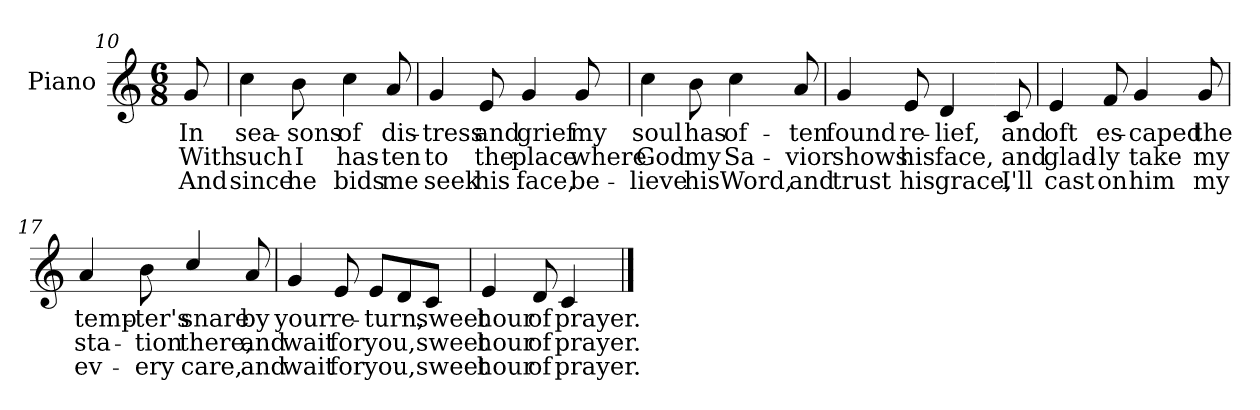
**kern	**text	**text	**text
*part1	*part1	*part1	*part1
*staff1	*staff1	*staff1	*staff1
*I"Piano	*	*	*
*I'Pno.	*	*	*
*clefG2	*	*	*
*k[]	*	*	*
*C:	*	*	*
*M6/8	*	*	*
=10	=10	=10	=10
!	!LO:LY:b:color=#000000	!LO:LY:b:color=#000000	!LO:LY:b:color=#000000
8gi/	In	With	And
=11	=11	=11	=11
!	!LO:LY:b:color=#000000	!LO:LY:b:color=#000000	!LO:LY:b:color=#000000
4cci\	sea-	such	since
!	!LO:LY:b:color=#000000	!LO:LY:b:color=#000000	!LO:LY:b:color=#000000
8bi\	-sons	I	he
!	!LO:LY:b:color=#000000	!LO:LY:b:color=#000000	!LO:LY:b:color=#000000
4cci\	of	has-	bids
!	!LO:LY:b:color=#000000	!LO:LY:b:color=#000000	!LO:LY:b:color=#000000
8ai/	dis-	-ten	me
!!LO:LB:g=z
=12	=12	=12	=12
!	!LO:LY:b:color=#000000	!LO:LY:b:color=#000000	!LO:LY:b:color=#000000
4gi/	-tress	to	seek
!	!LO:LY:b:color=#000000	!LO:LY:b:color=#000000	!LO:LY:b:color=#000000
8ei/	and	the	his
!	!LO:LY:b:color=#000000	!LO:LY:b:color=#000000	!LO:LY:b:color=#000000
4gi/	grief	place	face,
!	!LO:LY:b:color=#000000	!LO:LY:b:color=#000000	!LO:LY:b:color=#000000
8gi/	my	where	be-
=13	=13	=13	=13
!	!LO:LY:b:color=#000000	!LO:LY:b:color=#000000	!LO:LY:b:color=#000000
4cci\	soul	God	-lieve
!	!LO:LY:b:color=#000000	!LO:LY:b:color=#000000	!LO:LY:b:color=#000000
8bi\	has	my	his
!	!LO:LY:b:color=#000000	!LO:LY:b:color=#000000	!LO:LY:b:color=#000000
4cci\	of-	Sa-	Word,
!	!LO:LY:b:color=#000000	!LO:LY:b:color=#000000	!LO:LY:b:color=#000000
8ai/	-ten	-vior	and
=14	=14	=14	=14
!	!LO:LY:b:color=#000000	!LO:LY:b:color=#000000	!LO:LY:b:color=#000000
4gi/	found	shows	trust
!	!LO:LY:b:color=#000000	!LO:LY:b:color=#000000	!LO:LY:b:color=#000000
8ei/	re-	his	his
!	!LO:LY:b:color=#000000	!LO:LY:b:color=#000000	!LO:LY:b:color=#000000
4di/	-lief,	face,	grace,
=15-	=15-	=15-	=15-
!	!LO:LY:b:color=#000000	!LO:LY:b:color=#000000	!LO:LY:b:color=#000000
8ci/	and	and	I'll
!!LO:LB:g=z
=16	=16	=16	=16
!	!LO:LY:b:color=#000000	!LO:LY:b:color=#000000	!LO:LY:b:color=#000000
4ei/	oft	glad-	cast
!	!LO:LY:b:color=#000000	!LO:LY:b:color=#000000	!LO:LY:b:color=#000000
8fi/	es-	-ly	on
!	!LO:LY:b:color=#000000	!LO:LY:b:color=#000000	!LO:LY:b:color=#000000
4gi/	-caped	take	him
!	!LO:LY:b:color=#000000	!LO:LY:b:color=#000000	!LO:LY:b:color=#000000
8gi/	the	my	my
=17	=17	=17	=17
!	!LO:LY:b:color=#000000	!LO:LY:b:color=#000000	!LO:LY:b:color=#000000
4ai/	temp-	sta-	ev-
!	!LO:LY:b:color=#000000	!LO:LY:b:color=#000000	!LO:LY:b:color=#000000
8bi\	-ter's	-tion	-ery
!	!LO:LY:b:color=#000000	!LO:LY:b:color=#000000	!LO:LY:b:color=#000000
4cci/	snare	there,	care,
!	!LO:LY:b:color=#000000	!LO:LY:b:color=#000000	!LO:LY:b:color=#000000
8ai/	by	and	and
!!LO:LB:g=z
=18	=18	=18	=18
!	!LO:LY:b:color=#000000	!LO:LY:b:color=#000000	!LO:LY:b:color=#000000
4gi/	your	wait	wait
!	!LO:LY:b:color=#000000	!LO:LY:b:color=#000000	!LO:LY:b:color=#000000
8ei/	re-	for	for
!	!LO:LY:b:color=#000000	!LO:LY:b:color=#000000	!LO:LY:b:color=#000000
8ei/L	-turn,	you,	you,
8di/	.	.	.
!	!LO:LY:b:color=#000000	!LO:LY:b:color=#000000	!LO:LY:b:color=#000000
8ci/J	sweet	sweet	sweet
=19	=19	=19	=19
!	!LO:LY:b:color=#000000	!LO:LY:b:color=#000000	!LO:LY:b:color=#000000
4ei/	hour	hour	hour
!	!LO:LY:b:color=#000000	!LO:LY:b:color=#000000	!LO:LY:b:color=#000000
8di/	of	of	of
!	!LO:LY:b:color=#000000	!LO:LY:b:color=#000000	!LO:LY:b:color=#000000
4ci/	prayer.	prayer.	prayer.
==	==	==	==
*-	*-	*-	*-
